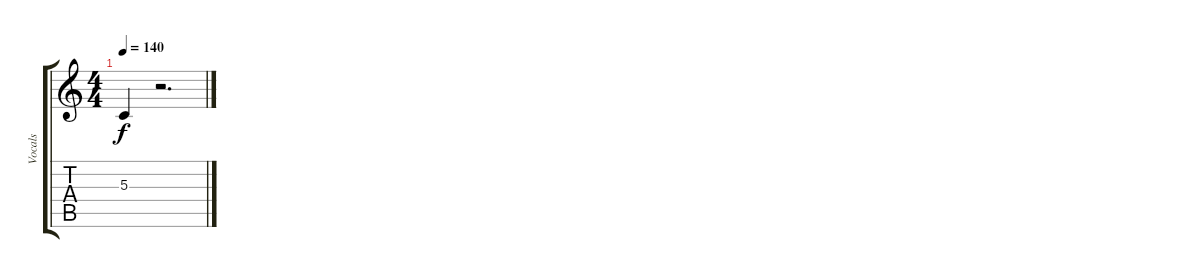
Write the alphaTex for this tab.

\track ("Vocals" "Vocals") {instrument altosax}
\staff {score tabs}
\tuning (E4 B3 G3 D3 A2 E2) {hide}
\ts (4 4)
\tempo 140
\clef g2
\ks c
5.3.4{dy f} r.2{d}
